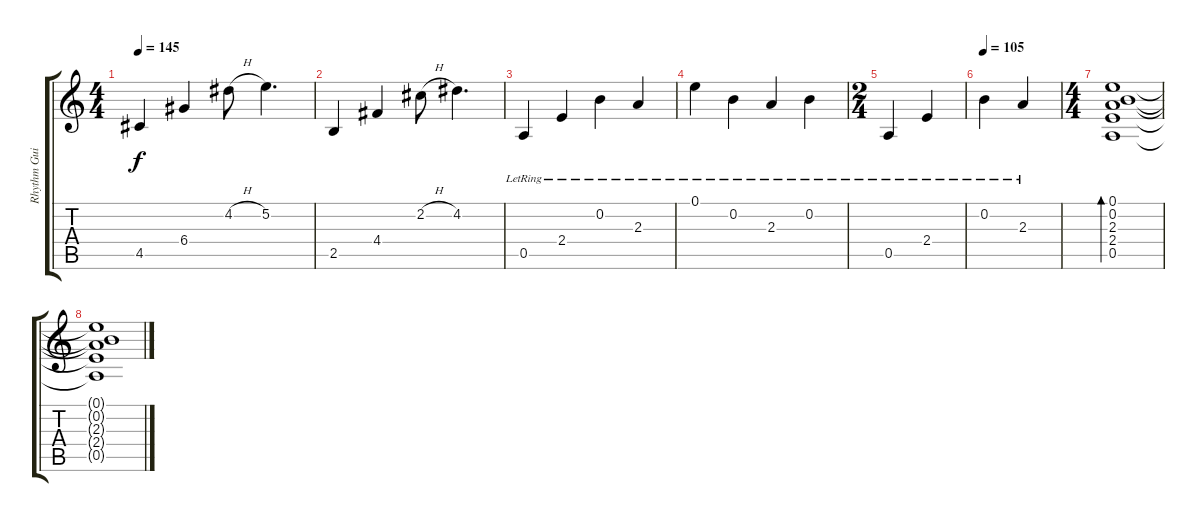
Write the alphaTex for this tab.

\track ("Rhythm Guitar" "Rhythm Gui") {instrument acousticguitarsteel}
\staff {score tabs}
\tuning (E4 B3 G3 D3 A2 E2) {hide}
\ts (4 4)
\tempo 145
\clef g2
\ks c
4.5.4{dy f} 6.4.4 4.2{h}.8 5.2.4{d} |
2.5.4 4.4.4 2.2{h}.8 4.2.4{d} |
0.5{lr}.4 2.4{lr}.4 0.2{lr}.4 2.3{lr}.4 |
0.1{lr}.4 0.2{lr}.4 2.3{lr}.4 0.2{lr}.4 |
\ts (2 4)
0.5{lr}.4 2.4{lr}.4 |
\tempo 105
0.2{lr}.4 2.3{lr}.4 |
\ts (4 4)
(0.1 0.2 2.3 2.4 0.5).1{bd 480} |
(0.1{t} 0.2{t} 2.3{t} 2.4{t} 0.5{t}).1
